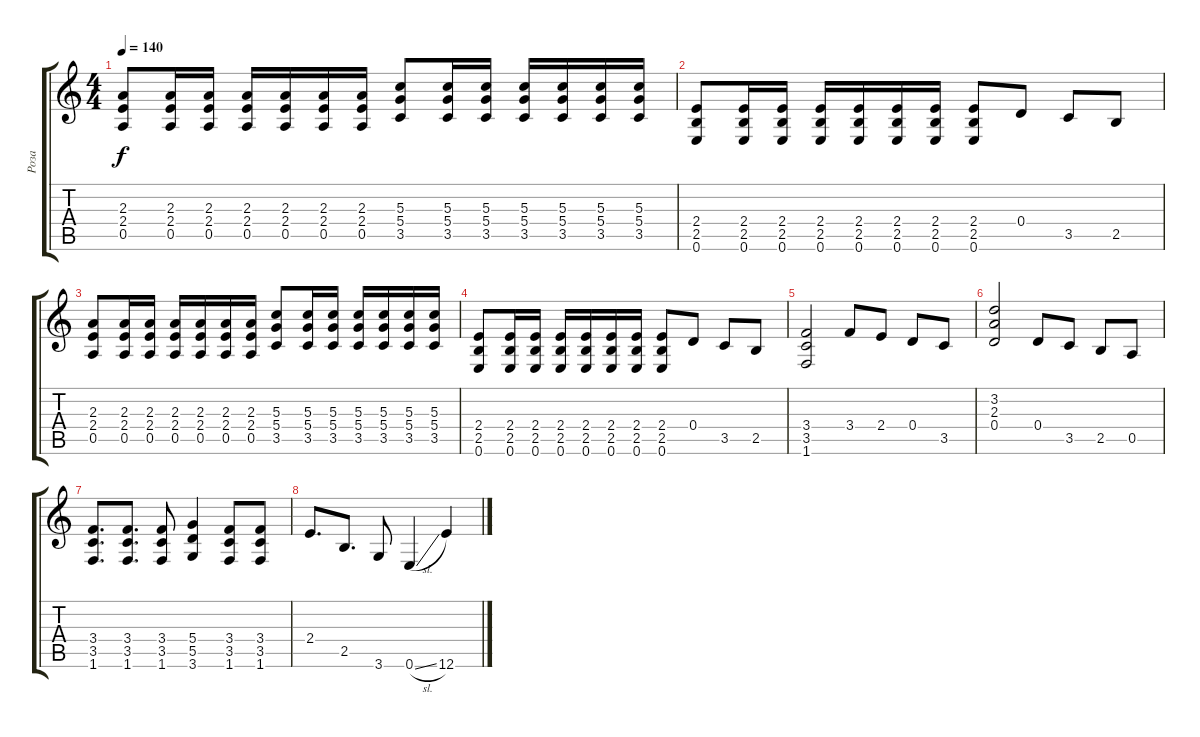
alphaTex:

\track ("Роза" "Роза") {instrument distortionguitar}
\staff {score tabs}
\tuning (E4 B3 G3 D3 A2 E2) {hide}
\ts (4 4)
\tempo 140
\clef g2
\ks c
(2.3 2.4 0.5).8{dy f} (2.3 2.4 0.5).16 (2.3 2.4 0.5).16 (2.3 2.4 0.5).16 (2.3 2.4 0.5).16 (2.3 2.4 0.5).16 (2.3 2.4 0.5).16 (5.3 5.4 3.5).8 (5.3 5.4 3.5).16 (5.3 5.4 3.5).16 (5.3 5.4 3.5).16 (5.3 5.4 3.5).16 (5.3 5.4 3.5).16 (5.3 5.4 3.5).16 |
(2.4 2.5 0.6).8 (2.4 2.5 0.6).16 (2.4 2.5 0.6).16 (2.4 2.5 0.6).16 (2.4 2.5 0.6).16 (2.4 2.5 0.6).16 (2.4 2.5 0.6).16 (2.4 2.5 0.6).8 0.4.8 3.5.8 2.5.8 |
(2.3 2.4 0.5).8 (2.3 2.4 0.5).16 (2.3 2.4 0.5).16 (2.3 2.4 0.5).16 (2.3 2.4 0.5).16 (2.3 2.4 0.5).16 (2.3 2.4 0.5).16 (5.3 5.4 3.5).8 (5.3 5.4 3.5).16 (5.3 5.4 3.5).16 (5.3 5.4 3.5).16 (5.3 5.4 3.5).16 (5.3 5.4 3.5).16 (5.3 5.4 3.5).16 |
(2.4 2.5 0.6).8 (2.4 2.5 0.6).16 (2.4 2.5 0.6).16 (2.4 2.5 0.6).16 (2.4 2.5 0.6).16 (2.4 2.5 0.6).16 (2.4 2.5 0.6).16 (2.4 2.5 0.6).8 0.4.8 3.5.8 2.5.8 |
(3.4 3.5 1.6).2 3.4.8 2.4.8 0.4.8 3.5.8 |
(3.2 2.3 0.4).2 0.4.8 3.5.8 2.5.8 0.5.8 |
(3.4 3.5 1.6).8{d} (3.4 3.5 1.6).8{d} (3.4 3.5 1.6).8 (5.4 5.5 3.6).4 (3.4 3.5 1.6).8 (3.4 3.5 1.6).8 |
2.4.8{d} 2.5.8{d} 3.6.8 0.6{sl}.4 12.6.4
